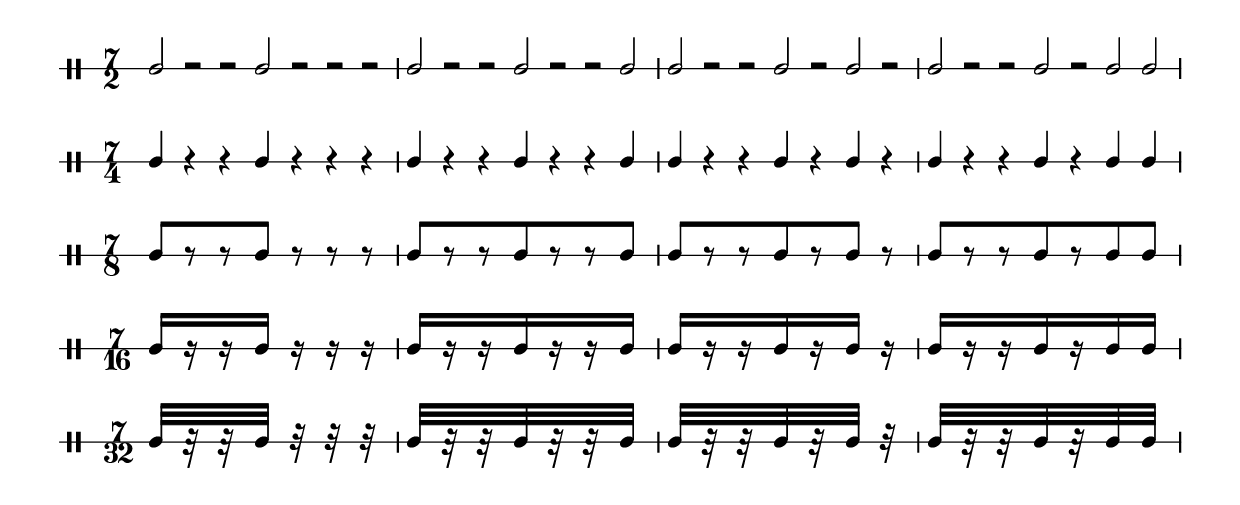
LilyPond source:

\version "2.16.2"


% Set the global layout parameters.
% (For this example we don't actually need them)
\paper {
%  paper-width = 200\mm
%   paper-height = 140\mm
  % Remove the default indentation of the first system
  indent = 0
}

% Define a reusable variable for the pattern.
% This could also be done more generic using a Scheme function,
% but I want to keep it simple for this example.
pattern = { 
  % The manual Beams will yield warnings for the
  % half note and crotchet versions (of course)
  % but we can happily ignore them
  c2[ r r c] r r r 
  c2[ r r c r r c] 
  c2[ r r c r c] r 
  c2[ r r c r c c] 
}

% Define common ("global") elements
global = {
  % By default the stems would go down (-> mimick the model)
  \stemUp  
  % Define the time signature
  \time 7/2
}

% Prepare the five versions of the pattern
I =  {
  % _use_ the global elements
  \global
  % For the first version simply _use_ the pattern
  \pattern
}

II =  {
  \global
  % Display a different time signature
  \set DrumStaff.timeSignatureFraction = 7/4
  % Change the half notes to crotchets
  \shiftDurations #1 #0
  % make them use double space
  \scaleDurations 2/1
  % use the modified pattern
  \pattern
}

III =  {
  \global
  \set DrumStaff.timeSignatureFraction = 7/8
  \shiftDurations #2 #0
  \scaleDurations 4/1
  \pattern
}

IV =  {
  \global
  \set DrumStaff.timeSignatureFraction = 7/16
  \shiftDurations #3 #0
  \scaleDurations 8/1
  \pattern
}

V =  {
  \global
  \set DrumStaff.timeSignatureFraction = 7/32
  \scaleDurations 16/1
  \shiftDurations #4 #0
  \pattern
}

% Override some layout parameters
\layout {
  % We can override for different contexts individually
  \context {
    \Score
    % remove connecting line at system start
    % (note that we don't have to do that explicitly
    %  for the rest of the system because we define
    %  the staves as individual staves later)
    \override SystemStartBar #'stencil = ##f
  }
  \context {
    \DrumStaff
      % It is simple to use any number of stafflines
      \override StaffSymbol #'line-count = #1
  }
}

% Define our score structure
\score {
  % Several layers in parallel
  <<
    % Five DrumStaff instances with their corresponding patterns
    \new DrumStaff \drummode { \I }
    \new DrumStaff \drummode { \II }
    \new DrumStaff \drummode { \III }
    \new DrumStaff \drummode { \IV }
    \new DrumStaff \drummode { \V }
  >>
  % This actually triggers creating a print layout
  \layout { }
}
